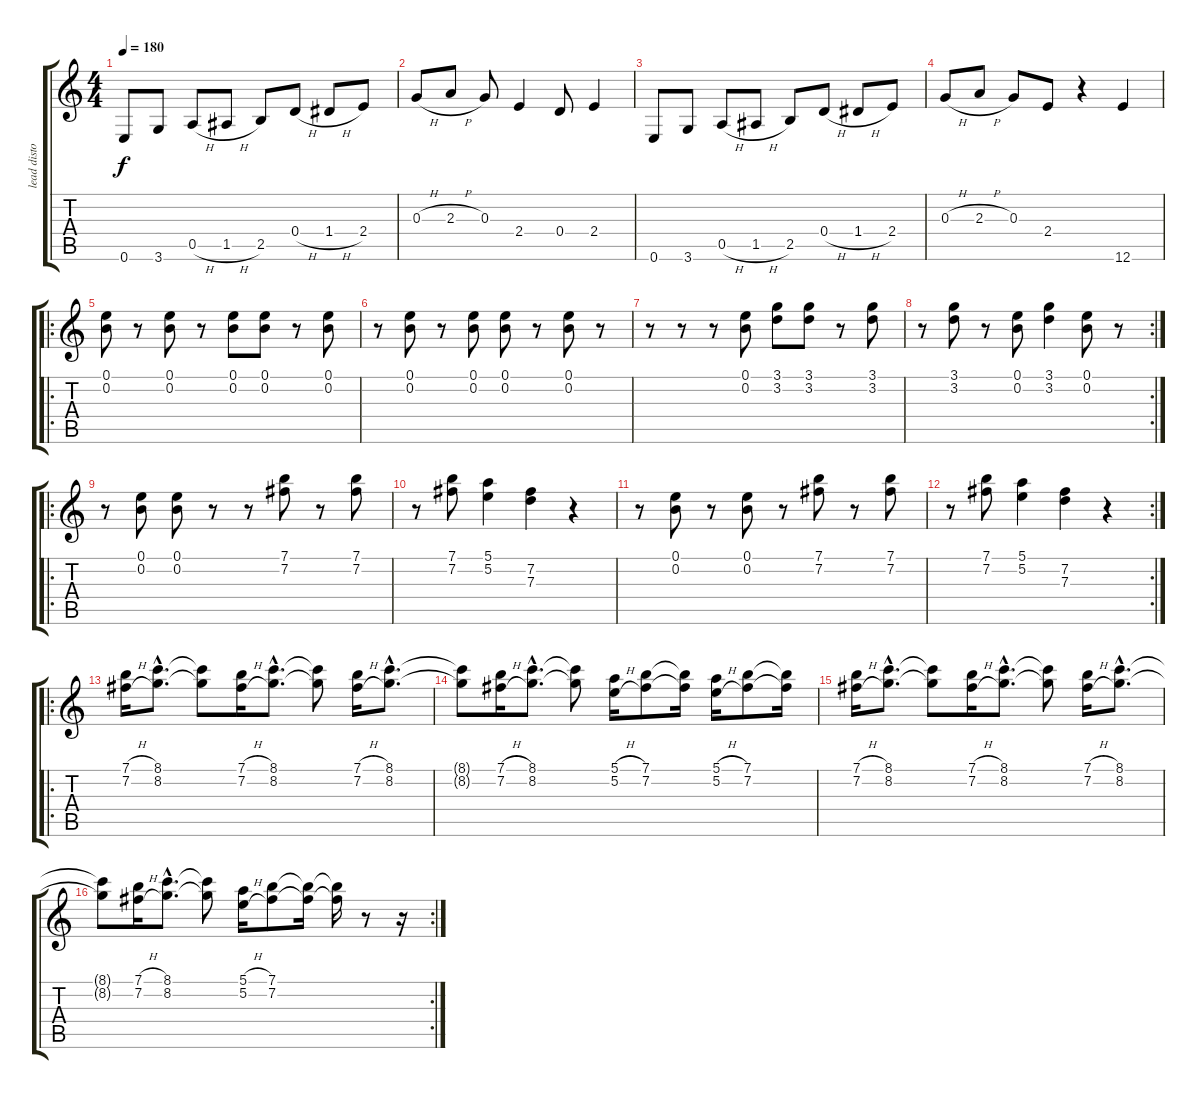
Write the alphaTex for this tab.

\track ("lead distortion" "lead disto") {instrument distortionguitar}
\staff {score tabs}
\tuning (E4 B3 G3 D3 A2 E2) {hide}
\ts (4 4)
\tempo 180
\clef g2
\ks c
0.6.8{dy f} 3.6.8 0.5{h}.8 1.5{h}.8 2.5.8 0.4{h}.8 1.4{h}.8 2.4.8 |
0.3{h}.8 2.3{h}.8 0.3.8 2.4.4 0.4.8 2.4.4 |
0.6.8 3.6.8 0.5{h}.8 1.5{h}.8 2.5.8 0.4{h}.8 1.4{h}.8 2.4.8 |
0.3{h}.8 2.3{h}.8 0.3.8 2.4.8 r.4 12.6.4 |
\ro
(0.1 0.2).8 r.8 (0.1 0.2).8 r.8 (0.1 0.2).8 (0.1 0.2).8 r.8 (0.1 0.2).8 |
r.8 (0.1 0.2).8 r.8 (0.1 0.2).8 (0.1 0.2).8 r.8 (0.1 0.2).8 r.8 |
r.8 r.8 r.8 (0.1 0.2).8 (3.1 3.2).8 (3.1 3.2).8 r.8 (3.1 3.2).8 |
\rc 2
r.8 (3.1 3.2).8 r.8 (0.1 0.2).8 (3.1 3.2).4 (0.1 0.2).8 r.8 |
\ro
r.8 (0.1 0.2).8 (0.1 0.2).8 r.8 r.8 (7.1 7.2).8 r.8 (7.1 7.2).8 |
r.8 (7.1 7.2).8 (5.1 5.2).4 (7.2 7.3).4 r.4 |
r.8 (0.1 0.2).8 r.8 (0.1 0.2).8 r.8 (7.1 7.2).8 r.8 (7.1 7.2).8 |
\rc 2
r.8 (7.1 7.2).8 (5.1 5.2).4 (7.2 7.3).4 r.4 |
\ro
(7.1{h} 7.2{h}).16 (8.1{hac} 8.2{hac}).8{d} (8.1{t} 8.2{t}).8 (7.1{h} 7.2{h}).16 (8.1{hac} 8.2{hac}).8{d} (8.1{t} 8.2{t}).8 (7.1{h} 7.2{h}).16 (8.1{hac} 8.2{hac}).8{d} |
(8.1{t} 8.2{t}).8 (7.1{h} 7.2{h}).16 (8.1{hac} 8.2{hac}).8{d} (8.1{t} 8.2{t}).8 (5.1{h} 5.2{h}).16 (7.1 7.2).8 (7.1{t} 7.2{t}).16 (5.1{h} 5.2{h}).16 (7.1 7.2).8 (7.1{t} 7.2{t}).16 |
(7.1{h} 7.2{h}).16 (8.1{hac} 8.2{hac}).8{d} (8.1{t} 8.2{t}).8 (7.1{h} 7.2{h}).16 (8.1{hac} 8.2{hac}).8{d} (8.1{t} 8.2{t}).8 (7.1{h} 7.2{h}).16 (8.1{hac} 8.2{hac}).8{d} |
\rc 2
(8.1{t} 8.2{t}).8 (7.1{h} 7.2{h}).16 (8.1{hac} 8.2{hac}).8{d} (8.1{t} 8.2{t}).8 (5.1{h} 5.2{h}).16 (7.1 7.2).8 (7.1{t} 7.2{t}).16 (7.1{t} 7.2{t}).16 r.8 r.16
